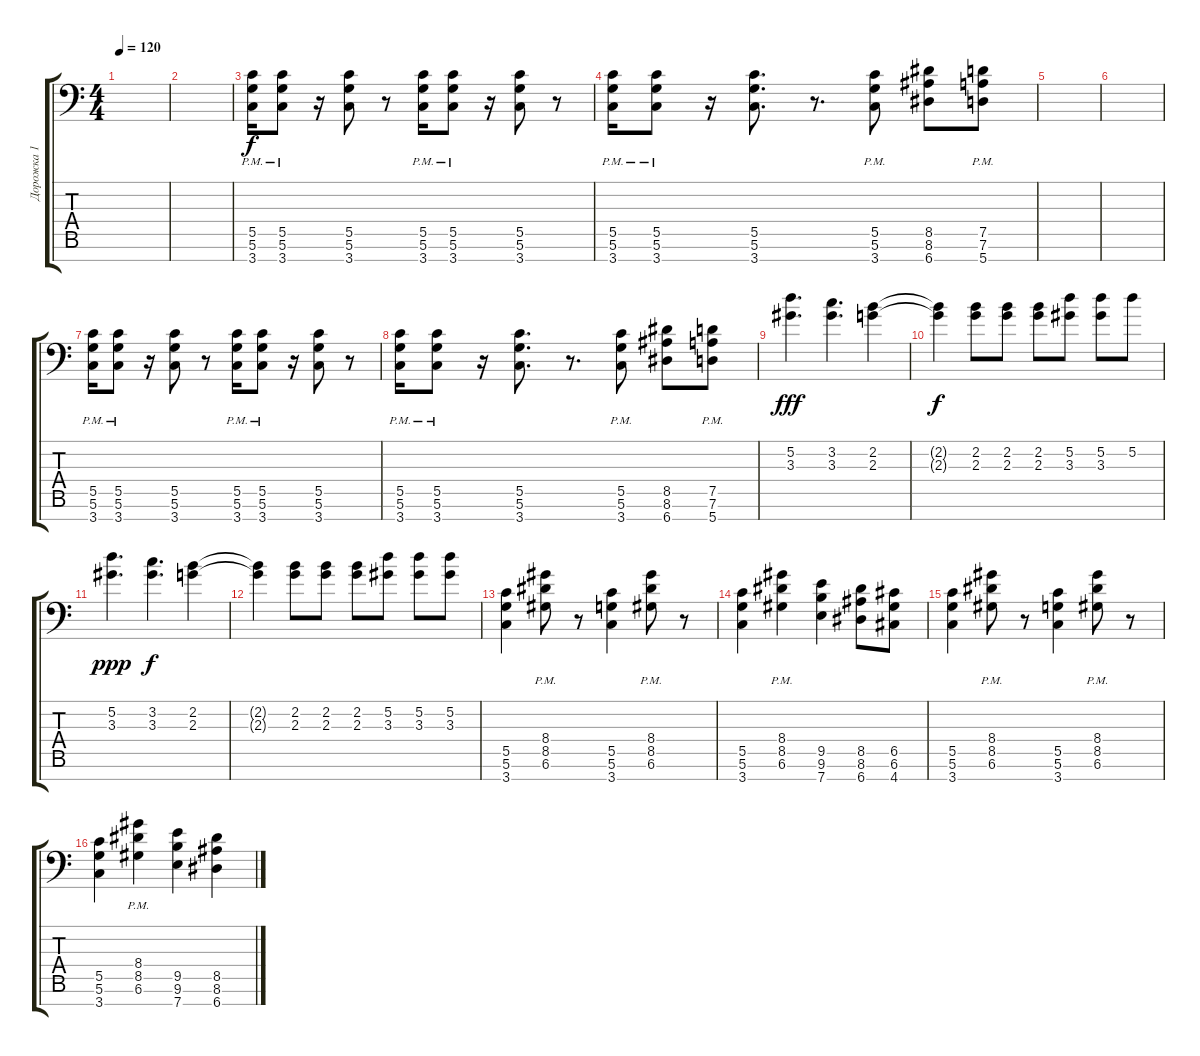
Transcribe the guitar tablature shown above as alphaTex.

\track ("Дорожка 1" "Дорожка 1") {instrument overdrivenguitar}
\staff {score tabs}
\tuning (D4 A3 F3 C3 G2 D2 A1) {hide}
\ts (4 4)
\tempo 120
\clef f4
\ks c
|
|
(5.5{pm} 5.6{pm} 3.7{pm}).16 (5.5{pm} 5.6{pm} 3.7{pm}).8 r.16 (5.5 5.6 3.7).8 r.8 (5.5{pm} 5.6{pm} 3.7{pm}).16 (5.5{pm} 5.6{pm} 3.7{pm}).8 r.16 (5.5 5.6 3.7).8 r.8 |
(5.5{pm} 5.6{pm} 3.7{pm}).16 (5.5{pm} 5.6{pm} 3.7{pm}).8 r.16 (5.5 5.6 3.7).8{d} r.8{d} (5.5{pm} 5.6{pm} 3.7{pm}).8 (8.5 8.6 6.7).8 (7.5{pm} 7.6{pm} 5.7{pm}).8 |
|
|
(5.5{pm} 5.6{pm} 3.7{pm}).16 (5.5{pm} 5.6{pm} 3.7{pm}).8 r.16 (5.5 5.6 3.7).8 r.8 (5.5{pm} 5.6{pm} 3.7{pm}).16 (5.5{pm} 5.6{pm} 3.7{pm}).8 r.16 (5.5 5.6 3.7).8 r.8 |
(5.5{pm} 5.6{pm} 3.7{pm}).16 (5.5{pm} 5.6{pm} 3.7{pm}).8 r.16 (5.5 5.6 3.7).8{d} r.8{d} (5.5{pm} 5.6{pm} 3.7{pm}).8 (8.5 8.6 6.7).8 (7.5{pm} 7.6{pm} 5.7{pm}).8 |
(5.2 3.3).4{d dy fff} (3.2 3.3).4{d} (2.2 2.3).4 |
(2.2{t} 2.3{t}).4{dy f} (2.2 2.3).8 (2.2 2.3).8 (2.2 2.3).8 (5.2 3.3).8 (5.2 3.3).8 5.2.8 |
(5.2 3.3).4{d dy ppp} (3.2 3.3).4{d dy f} (2.2 2.3).4 |
(2.2{t} 2.3{t}).4 (2.2 2.3).8 (2.2 2.3).8 (2.2 2.3).8 (5.2 3.3).8 (5.2 3.3).8 (5.2 3.3).8 |
(5.5 5.6 3.7).4 (8.4{pm} 8.5{pm} 6.6{pm}).8 r.8 (5.5 5.6 3.7).4 (8.4{pm} 8.5{pm} 6.6{pm}).8 r.8 |
(5.5 5.6 3.7).4 (8.4{pm} 8.5{pm} 6.6{pm}).4 (9.5 9.6 7.7).4 (8.5 8.6 6.7).8 (6.5 6.6 4.7).8 |
(5.5 5.6 3.7).4 (8.4{pm} 8.5{pm} 6.6{pm}).8 r.8 (5.5 5.6 3.7).4 (8.4{pm} 8.5{pm} 6.6{pm}).8 r.8 |
(5.5 5.6 3.7).4 (8.4{pm} 8.5{pm} 6.6{pm}).4 (9.5 9.6 7.7).4 (8.5 8.6 6.7).4
